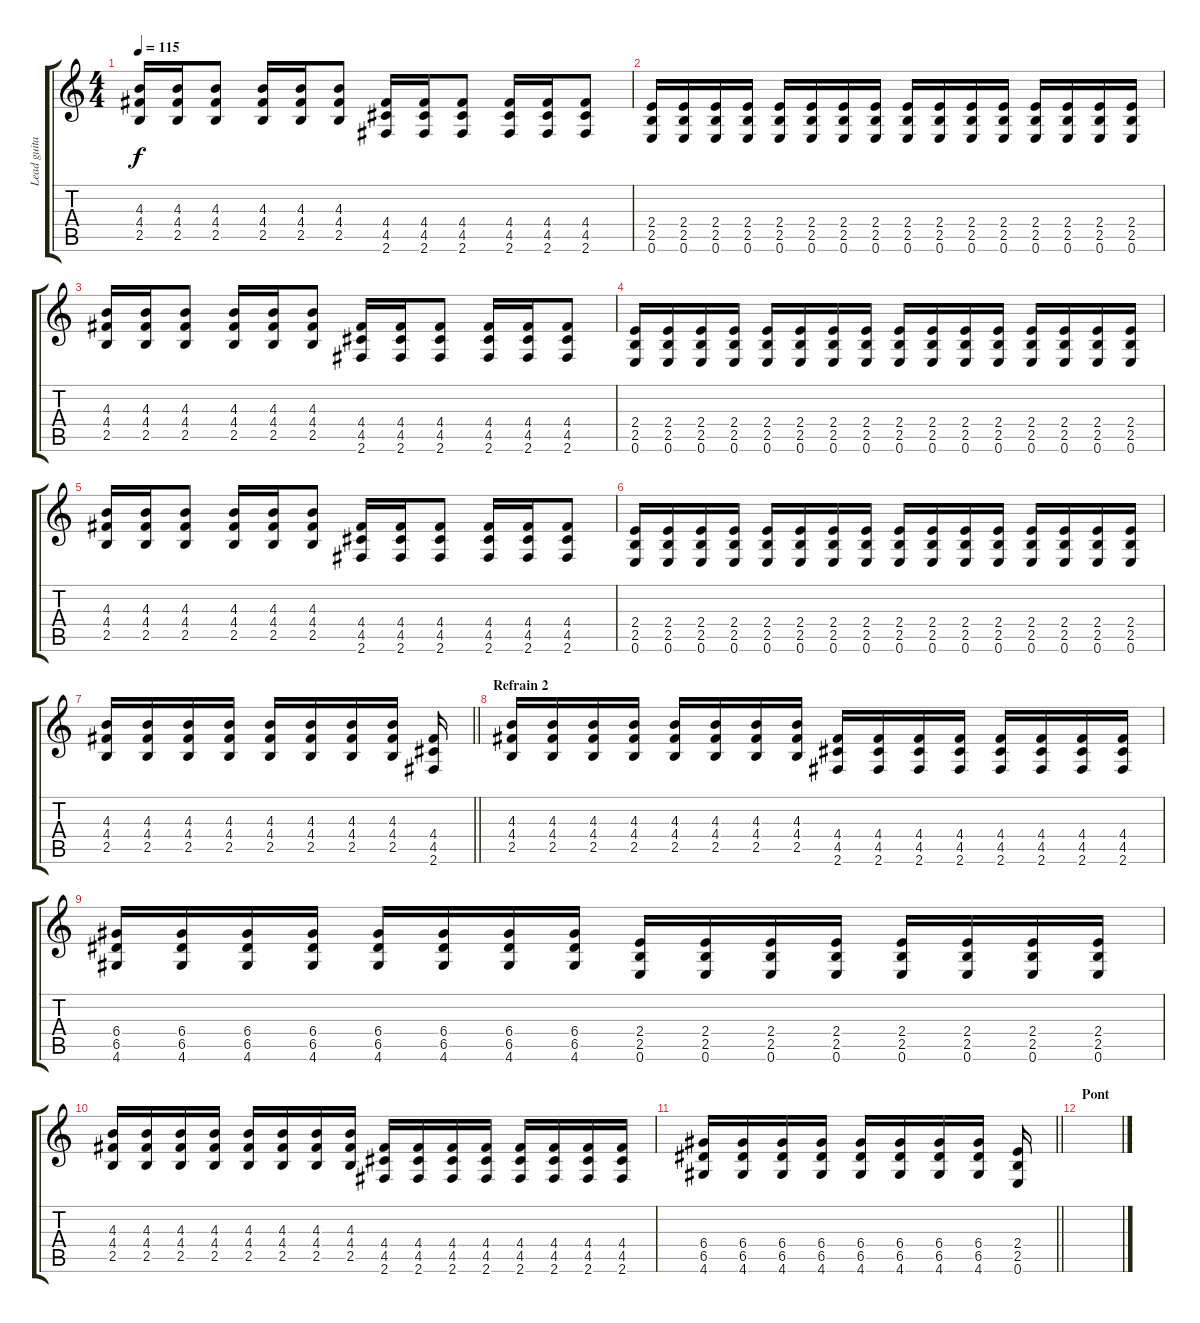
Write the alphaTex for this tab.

\track ("Lead guitare (Deryck)" "Lead guita") {instrument overdrivenguitar}
\staff {score tabs}
\tuning (E4 B3 G3 D3 A2 E2) {hide}
\ts (4 4)
\tempo 115
\clef g2
\ks c
(4.3 4.4 2.5).16{dy f} (4.3 4.4 2.5).16 (4.3 4.4 2.5).8 (4.3 4.4 2.5).16 (4.3 4.4 2.5).16 (4.3 4.4 2.5).8 (4.4 4.5 2.6).16 (4.4 4.5 2.6).16 (4.4 4.5 2.6).8 (4.4 4.5 2.6).16 (4.4 4.5 2.6).16 (4.4 4.5 2.6).8 |
(2.4 2.5 0.6).16 (2.4 2.5 0.6).16 (2.4 2.5 0.6).16 (2.4 2.5 0.6).16 (2.4 2.5 0.6).16 (2.4 2.5 0.6).16 (2.4 2.5 0.6).16 (2.4 2.5 0.6).16 (2.4 2.5 0.6).16 (2.4 2.5 0.6).16 (2.4 2.5 0.6).16 (2.4 2.5 0.6).16 (2.4 2.5 0.6).16 (2.4 2.5 0.6).16 (2.4 2.5 0.6).16 (2.4 2.5 0.6).16 |
(4.3 4.4 2.5).16 (4.3 4.4 2.5).16 (4.3 4.4 2.5).8 (4.3 4.4 2.5).16 (4.3 4.4 2.5).16 (4.3 4.4 2.5).8 (4.4 4.5 2.6).16 (4.4 4.5 2.6).16 (4.4 4.5 2.6).8 (4.4 4.5 2.6).16 (4.4 4.5 2.6).16 (4.4 4.5 2.6).8 |
(2.4 2.5 0.6).16 (2.4 2.5 0.6).16 (2.4 2.5 0.6).16 (2.4 2.5 0.6).16 (2.4 2.5 0.6).16 (2.4 2.5 0.6).16 (2.4 2.5 0.6).16 (2.4 2.5 0.6).16 (2.4 2.5 0.6).16 (2.4 2.5 0.6).16 (2.4 2.5 0.6).16 (2.4 2.5 0.6).16 (2.4 2.5 0.6).16 (2.4 2.5 0.6).16 (2.4 2.5 0.6).16 (2.4 2.5 0.6).16 |
(4.3 4.4 2.5).16 (4.3 4.4 2.5).16 (4.3 4.4 2.5).8 (4.3 4.4 2.5).16 (4.3 4.4 2.5).16 (4.3 4.4 2.5).8 (4.4 4.5 2.6).16 (4.4 4.5 2.6).16 (4.4 4.5 2.6).8 (4.4 4.5 2.6).16 (4.4 4.5 2.6).16 (4.4 4.5 2.6).8 |
(2.4 2.5 0.6).16 (2.4 2.5 0.6).16 (2.4 2.5 0.6).16 (2.4 2.5 0.6).16 (2.4 2.5 0.6).16 (2.4 2.5 0.6).16 (2.4 2.5 0.6).16 (2.4 2.5 0.6).16 (2.4 2.5 0.6).16 (2.4 2.5 0.6).16 (2.4 2.5 0.6).16 (2.4 2.5 0.6).16 (2.4 2.5 0.6).16 (2.4 2.5 0.6).16 (2.4 2.5 0.6).16 (2.4 2.5 0.6).16 |
\barLineRight lightlight
(4.3 4.4 2.5).16 (4.3 4.4 2.5).16 (4.3 4.4 2.5).16 (4.3 4.4 2.5).16 (4.3 4.4 2.5).16 (4.3 4.4 2.5).16 (4.3 4.4 2.5).16 (4.3 4.4 2.5).16 (4.4 4.5 2.6).16 |
\section ("" "Refrain 2")
(4.3 4.4 2.5).16 (4.3 4.4 2.5).16 (4.3 4.4 2.5).16 (4.3 4.4 2.5).16 (4.3 4.4 2.5).16 (4.3 4.4 2.5).16 (4.3 4.4 2.5).16 (4.3 4.4 2.5).16 (4.4 4.5 2.6).16 (4.4 4.5 2.6).16 (4.4 4.5 2.6).16 (4.4 4.5 2.6).16 (4.4 4.5 2.6).16 (4.4 4.5 2.6).16 (4.4 4.5 2.6).16 (4.4 4.5 2.6).16 |
(6.4 6.5 4.6).16 (6.4 6.5 4.6).16 (6.4 6.5 4.6).16 (6.4 6.5 4.6).16 (6.4 6.5 4.6).16 (6.4 6.5 4.6).16 (6.4 6.5 4.6).16 (6.4 6.5 4.6).16 (2.4 2.5 0.6).16 (2.4 2.5 0.6).16 (2.4 2.5 0.6).16 (2.4 2.5 0.6).16 (2.4 2.5 0.6).16 (2.4 2.5 0.6).16 (2.4 2.5 0.6).16 (2.4 2.5 0.6).16 |
(4.3 4.4 2.5).16 (4.3 4.4 2.5).16 (4.3 4.4 2.5).16 (4.3 4.4 2.5).16 (4.3 4.4 2.5).16 (4.3 4.4 2.5).16 (4.3 4.4 2.5).16 (4.3 4.4 2.5).16 (4.4 4.5 2.6).16 (4.4 4.5 2.6).16 (4.4 4.5 2.6).16 (4.4 4.5 2.6).16 (4.4 4.5 2.6).16 (4.4 4.5 2.6).16 (4.4 4.5 2.6).16 (4.4 4.5 2.6).16 |
\barLineRight lightlight
(6.4 6.5 4.6).16 (6.4 6.5 4.6).16 (6.4 6.5 4.6).16 (6.4 6.5 4.6).16 (6.4 6.5 4.6).16 (6.4 6.5 4.6).16 (6.4 6.5 4.6).16 (6.4 6.5 4.6).16 (2.4 2.5 0.6).16 |
\section ("" "Pont")
